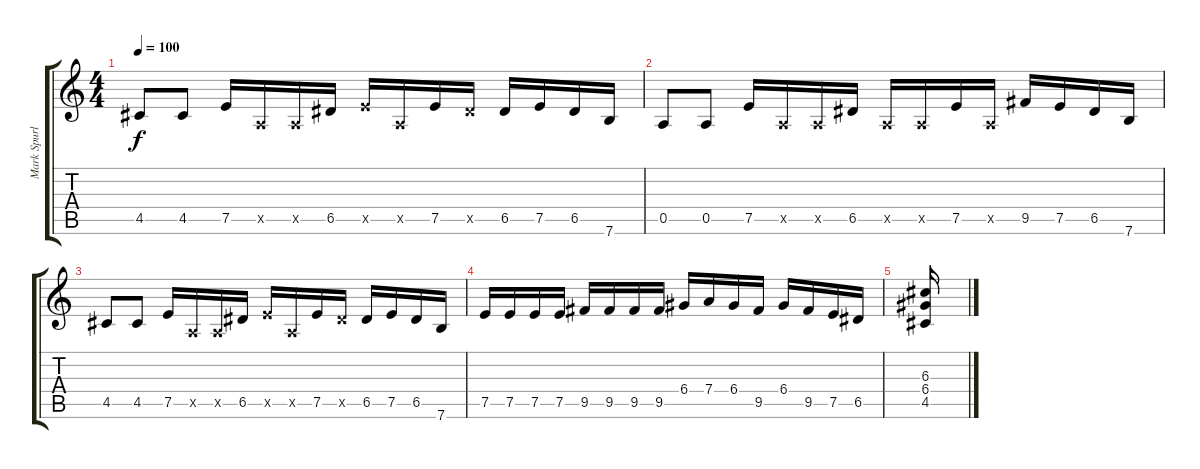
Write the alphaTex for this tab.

\track ("Mark Spurlock" "Mark Spurl") {instrument distortionguitar}
\staff {score tabs}
\tuning (E4 B3 G3 D3 A2 E2) {hide}
\ts (4 4)
\tempo 100
\clef g2
\ks c
4.5.8{dy f} 4.5.8 7.5.16 0.5{x}.16 0.5{x}.16 6.5.16 7.5{x}.16 0.5{x}.16 7.5.16 6.5{x}.16 6.5.16 7.5.16 6.5.16 7.6.16 |
0.5.8 0.5.8 7.5.16 0.5{x}.16 0.5{x}.16 6.5.16 0.5{x}.16 0.5{x}.16 7.5.16 0.5{x}.16 9.5.16 7.5.16 6.5.16 7.6.16 |
4.5.8 4.5.8 7.5.16 0.5{x}.16 0.5{x}.16 6.5.16 7.5{x}.16 0.5{x}.16 7.5.16 6.5{x}.16 6.5.16 7.5.16 6.5.16 7.6.16 |
7.5.16 7.5.16 7.5.16 7.5.16 9.5.16 9.5.16 9.5.16 9.5.16 6.4.16 7.4.16 6.4.16 9.5.16 6.4.16 9.5.16 7.5.16 6.5.16 |
(6.3 6.4 4.5).16
